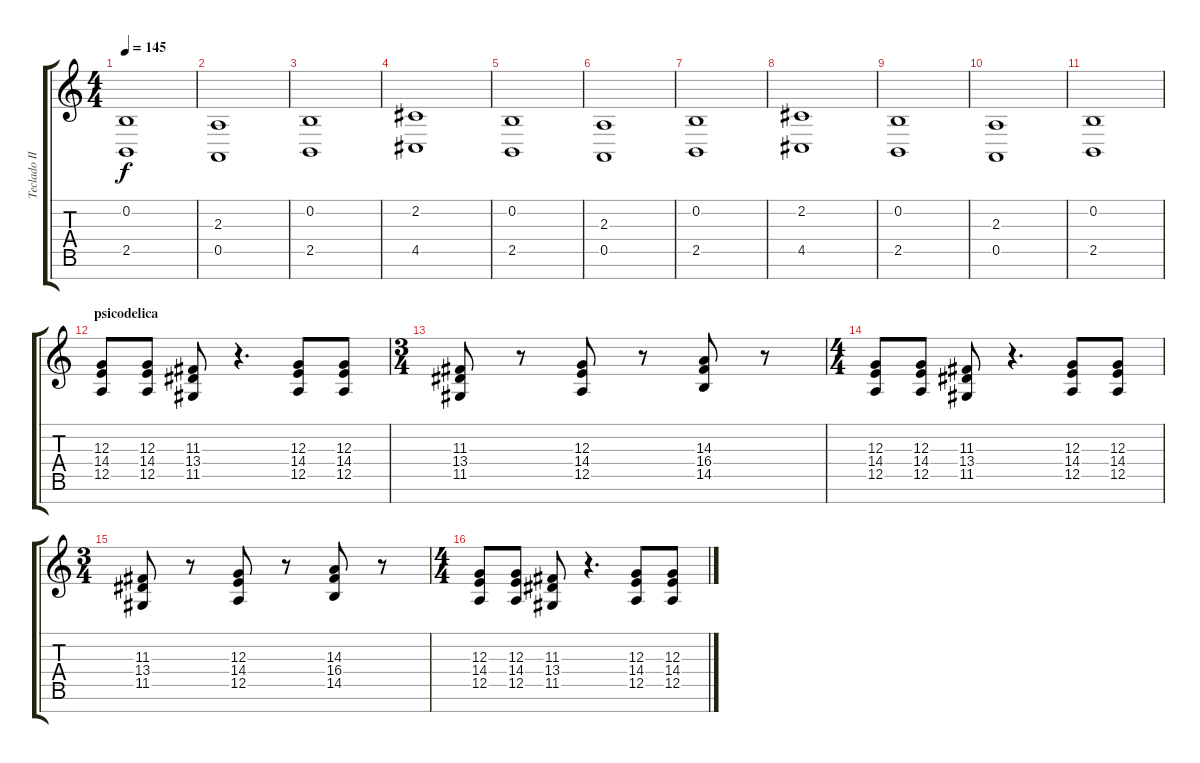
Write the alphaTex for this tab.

\track ("Teclado II" "Teclado II") {instrument choiraahs}
\staff {score tabs}
\tuning (E4 B3 G3 D3 A2 E2 B1) {hide}
\ts (4 4)
\tempo 145
\clef g2
\ks c
(0.2 2.5).1{dy f} |
(2.3 0.5).1 |
(0.2 2.5).1 |
(2.2 4.5).1{instrument choiraahs} |
(0.2 2.5).1 |
(2.3 0.5).1 |
(0.2 2.5).1 |
(2.2 4.5).1{instrument choiraahs} |
(0.2 2.5).1 |
(2.3 0.5).1 |
(0.2 2.5).1 |
\section ("" "psicodelica")
(12.3 14.4 12.5).8{instrument choiraahs} (12.3 14.4 12.5).8 (11.3 13.4 11.5).8 r.4{d} (12.3 14.4 12.5).8 (12.3 14.4 12.5).8 |
\ts (3 4)
(11.3 13.4 11.5).8 r.8 (12.3 14.4 12.5).8 r.8 (14.3 16.4 14.5).8 r.8 |
\ts (4 4)
(12.3 14.4 12.5).8 (12.3 14.4 12.5).8 (11.3 13.4 11.5).8 r.4{d} (12.3 14.4 12.5).8 (12.3 14.4 12.5).8 |
\ts (3 4)
(11.3 13.4 11.5).8 r.8 (12.3 14.4 12.5).8 r.8 (14.3 16.4 14.5).8 r.8 |
\ts (4 4)
(12.3 14.4 12.5).8 (12.3 14.4 12.5).8 (11.3 13.4 11.5).8 r.4{d} (12.3 14.4 12.5).8 (12.3 14.4 12.5).8
